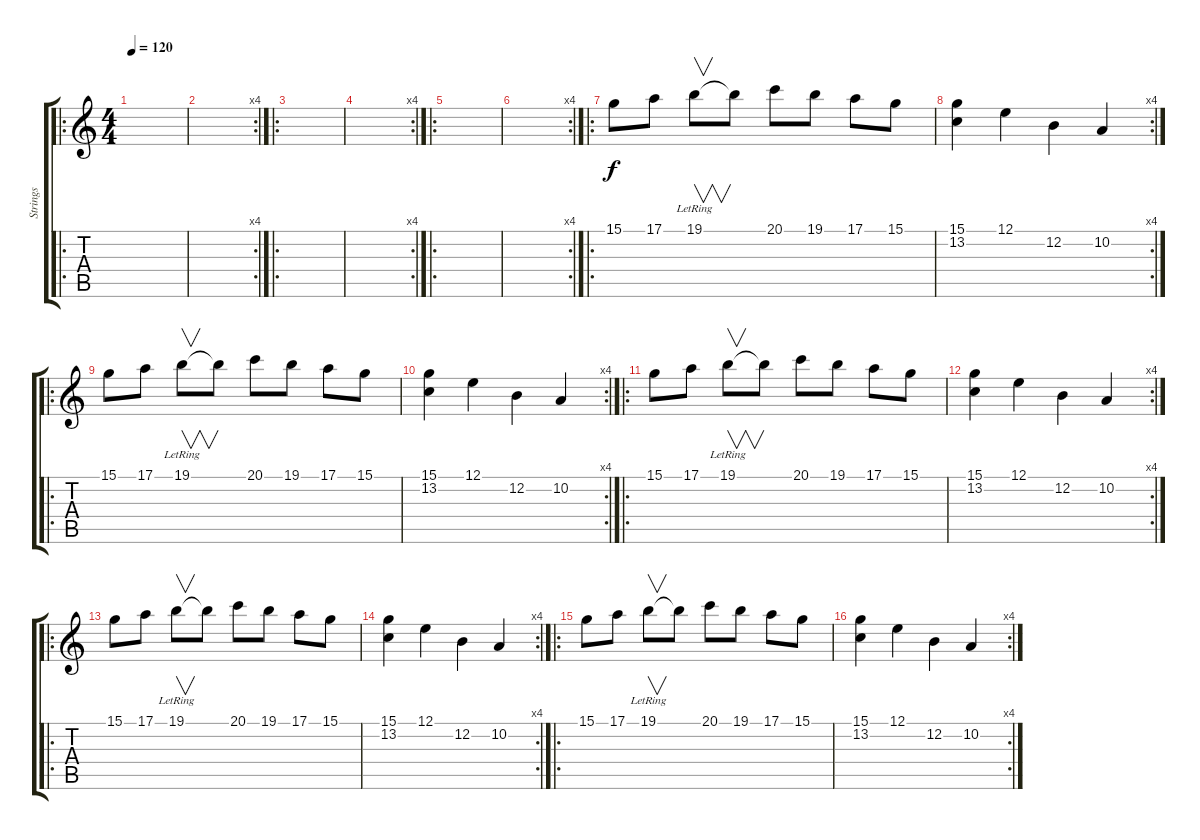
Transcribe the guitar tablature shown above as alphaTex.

\track ("Strings" "Strings") {instrument stringensemble1}
\staff {score tabs}
\tuning (E4 B3 G3 D3 A2 E2) {hide}
\ro
\ts (4 4)
\tempo 120
\clef g2
\ks c
|
\rc 4
|
\ro
|
\rc 4
|
\ro
|
\rc 4
|
\ro
15.1.8 17.1.8 19.1{lr}.8{v} 19.1{t}.8 20.1.8 19.1.8 17.1.8 15.1.8 |
\rc 4
(15.1 13.2).4 12.1.4 12.2.4 10.2.4 |
\ro
15.1.8 17.1.8 19.1{lr}.8{v} 19.1{t}.8 20.1.8 19.1.8 17.1.8 15.1.8 |
\rc 4
(15.1 13.2).4 12.1.4 12.2.4 10.2.4 |
\ro
15.1.8 17.1.8 19.1{lr}.8{v} 19.1{t}.8 20.1.8 19.1.8 17.1.8 15.1.8 |
\rc 4
(15.1 13.2).4 12.1.4 12.2.4 10.2.4 |
\ro
15.1.8 17.1.8 19.1{lr}.8{v} 19.1{t}.8 20.1.8 19.1.8 17.1.8 15.1.8 |
\rc 4
(15.1 13.2).4 12.1.4 12.2.4 10.2.4 |
\ro
15.1.8 17.1.8 19.1{lr}.8{v} 19.1{t}.8 20.1.8 19.1.8 17.1.8 15.1.8 |
\rc 4
(15.1 13.2).4 12.1.4 12.2.4 10.2.4
